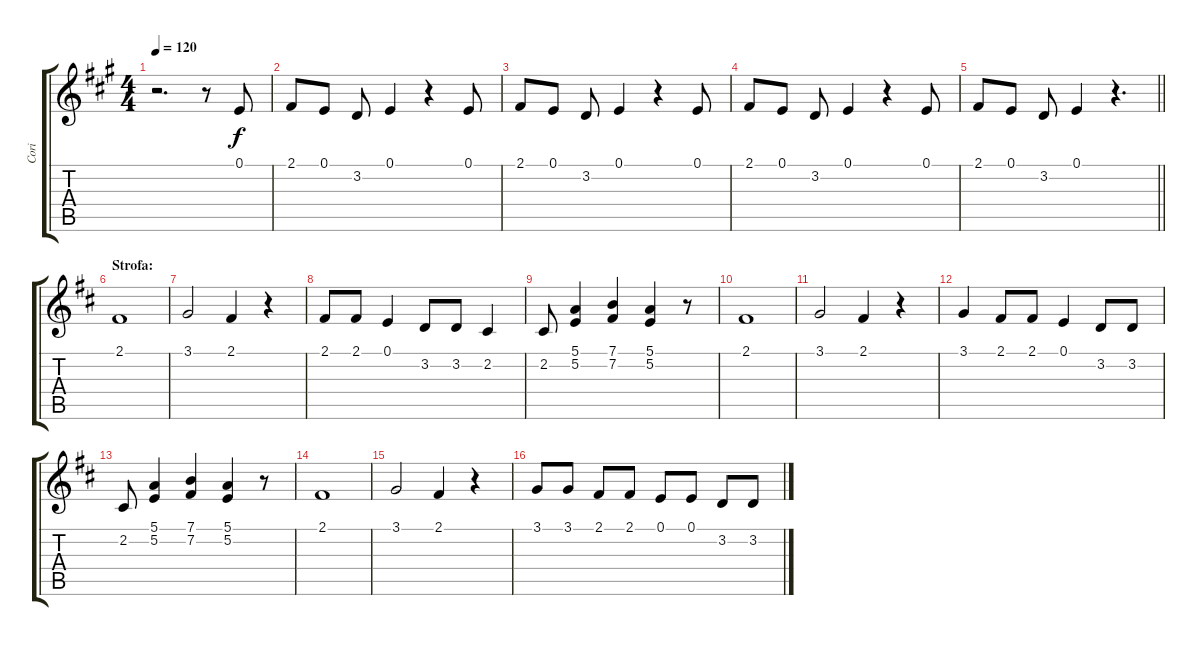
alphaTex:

\track ("Cori" "Cori") {instrument clarinet}
\staff {score tabs}
\tuning (E4 B3 G3 D3 A2 E2) {hide}
\ts (4 4)
\tempo 120
\clef g2
\ks a
r.2{d dy f} r.8 0.1.8 |
2.1.8 0.1.8 3.2.8 0.1.4 r.4 0.1.8 |
2.1.8 0.1.8 3.2.8 0.1.4 r.4 0.1.8 |
2.1.8 0.1.8 3.2.8 0.1.4 r.4 0.1.8 |
\barLineRight lightlight
2.1.8 0.1.8 3.2.8 0.1.4 r.4{d} |
\section ("" "Strofa:")
\ks d
2.1.1 |
3.1.2 2.1.4 r.4 |
2.1.8 2.1.8 0.1.4 3.2.8 3.2.8 2.2.4 |
2.2.8 (5.1 5.2).4 (7.1 7.2).4 (5.1 5.2).4 r.8 |
2.1.1 |
3.1.2 2.1.4 r.4 |
3.1.4 2.1.8 2.1.8 0.1.4 3.2.8 3.2.8 |
2.2.8 (5.1 5.2).4 (7.1 7.2).4 (5.1 5.2).4 r.8 |
2.1.1 |
3.1.2 2.1.4 r.4 |
3.1.8 3.1.8 2.1.8 2.1.8 0.1.8 0.1.8 3.2.8 3.2.8
